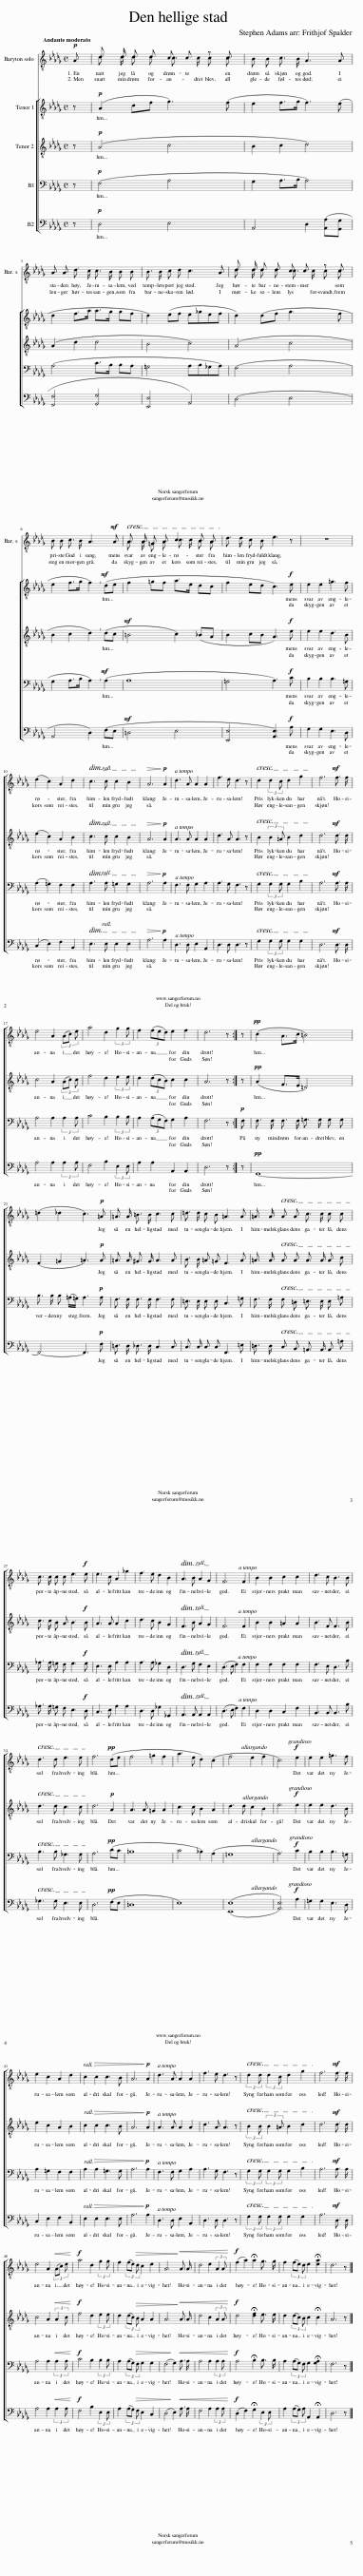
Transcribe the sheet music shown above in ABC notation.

X:1
%%score ( 1 2 ) [ 3 4 5 6 ]
L:1/8
Q:1/4=74
M:4/4
I:linebreak $
K:Db
V:1 treble-8
V:2 treble-8
V:3 treble-8
V:4 treble-8
V:5 bass
V:6 bass
V:1
!p! A | d3/2 d/ d d c c z c | B B c3/2 B/ A3 A |$ A A d3/2 c/ c3/2 B/ B B | B3/2 B/ c d c3 A | %5
 d3/2 d/ d d c c z c |$ B B c3/2 B/ A3!mf! A | A3/2 A/ =G A c2 B A | d3/2 d/ c B e3 z | z8 |$ %10
 z8 | z8 | z8 | z8 | z8 | %15
 z8 | z8 |$ z8 | z8 | z8 | %20
 z4 z2 z :| z | z8 |$ z8 | z8 | %25
 z8 | z8 |$ z8 | z8 | z8 | %30
 z8 | z8 | z8 | z8 |$ z8 | %35
 z8 | z8 | z8 | z8 | z8 | %40
 z8 |$ z8 | z8 | z8 | z8 | %45
 z8 | z8 | z8 |$ z8 | z8 | %50
 z8 | z8 | z8 | z8 | z8 | %55
 z4 z2 z |] %56
V:2
 x | d3/2 d/ d d c3/2 c/ c c | x8 |$ x8 | x8 | %5
 d3/2 d/ d d c3/2 c/ c c |$ x8 | A3/2 A/ =G A c3/2 c/ B A | x8 | x8 |$ %10
 x8 | x8 | x8 | x8 | x8 | %15
 x8 | x8 |$ x8 | x8 | x8 | %20
 x7 :| x | x8 |$ x8 | x8 | %25
 x8 | x8 |$ x8 | x8 | x8 | %30
 x8 | x8 | x8 | x8 |$ x8 | %35
 x8 | x8 | x8 | x8 | x8 | %40
 x8 |$ x8 | x8 | x8 | x8 | %45
 x8 | x8 | x8 |$ x8 | x8 | %50
 x8 | x8 | x8 | x8 | x8 | %55
 x7 |] %56
V:3
 z |!p! (A2 df g3) (f | e2 f>g f3) (e |$ d2 f>a a>g gf | d2) (ef e_gef | %5
 d2) (df g3 f |$ e2 f>g !breath!f2)!mf! (de | f2 =gf a>e dc | f2 ed c3)!f! e | e2 e2 =g3 f |$ %10
 (e2 c2) A2 d2 | c3 c c2 B2 |!>(! A6!>)!!p! A2 | d3 A A2 A2 | f3 e d3 z | %15
 d2 (3:2:2d2 c d2 g2 | f6!mf! f3/2 f/ |$ e4 A2 (3(Ac) e | a4 d2 (3:2:2g2 g | f2 (3(fed) e2 f2 | %20
 d6 z :| z |!pp! (c2 A>c =B4) |$ (=d2 _d2 c3)!p! =A | =A3/2 A/ =B3/2 B/ c3 c | %25
 =d3/2 d/ c B =A3 A | =A3/2 A/ A A c3/2 c/ c c |$ c3/2 c/ c c e3!f! e | e3 c A2 _g2 | f3 e d2 B2 | %30
 A3 B A2 G2 | F6 F2 | B2 B2 c2 c2 | d3 c B3 B |$ d3 d e3 e | %35
 f6!pp! (de | f4 =g2 f2 | a3 e d2) (c2 | f4 e2 f2 | c6)!f! e2 | %40
 e2 e2 =g3 f |$ e2 c2 A2 d2 | c2!>(! c2 c3 B | A6!>)!!p! A2 | d3 A A2 A2 | %45
 f3 e d3 z | (3:2:2d2 d (3:2:2d2 c d2 g2 | f6!mf! f3/2 f/ |$ e4 A2!<(! (3(Ac) e!<)! |!f! a4 d2 (3:2:2g2 g | %50
 f2 (3(fe)!>(! d c2 e2 | A6!>)!!<(! A3/2 A/ | d4 e2 (3:2:2A2 A!<)! |!f! (f2 a2) !fermata!a2 g3/2 g/ | f2 (3(fe) d e2 !fermata![ea]2 | %55
 d6 z |] %56
V:4
 z |!p! (A4 c4 | B2 c2 d4) |$ (A2 d2 d4 | B4 c4) | %5
 (A4 c4 |$ B2 c2 !breath!d2) (dc |!mf! =B4 c2) (_BA | B2 cB A3)!f! e | e2 e2 d3 B |$ %10
 (e2 c2) A2 B2 | c3 c c2 B2 |!>(! A6!>)!!p! A2 | A3 A A2 A2 | d3 A A3 z | %15
 B2 (3:2:2B2 =A B2 d2 | d6!mf! d3/2 d/ |$ c4 A2 (3(Ac) c | f4 d2 (3:2:2e2 e | d2 (3(dcB) c2 c2 | %20
 A6 z :| z |!pp! (A2 F>E =D4) |$ (F2 =G2 =A3)!p! A | =A3/2 A/ ^G3/2 G/ A3 A | %25
 B3/2 B/ =A =G F3 A | =A3/2 A/ A A A3/2 A/ A c |$ c3/2 c/ B A B3!f! B | A3 A A2 c2 | d3 c B2 G2 | %30
 F3 B A2 G2 | F6 F2 | B2 B2 =A2 A2 | B3 F F3 B |$ d3 d c3 c | %35
 d6!p! A2 | A3 A =G2 A2 | c3 c B2 A2 | d3 d c2 B2 | e6!f! e2 | %40
 e2 e2 d3 B |$ e2 c2 A2 B2 | c2!>(! c2 c3 B | A6!>)!!p! A2 | A3 A A2 A2 | %45
 d3 A A3 z | (3:2:2B2 B (3:2:2B2 =A B2 d2 | d6!mf! d3/2 d/ |$ c4 A2!<(! (3:2:2A2 c!<)! |!f! f4 d2 (3:2:2e2 e | %50
 d2 (3(dc)!>(! B A2 A2 | A6!>)!!<(! A3/2 A/ | d4 c2 (3:2:2A2 A!<)! |!f! d4 !fermata![df]2 e3/2 e/ | d2 (3(dc) B c2 !fermata!c2 | %55
 A6 z |] %56
V:5
 z |!p! (F,4 A,4 | G,2 A,>B, A,4) |$ (A,4 C>B, B,A, | =G,4 A,B,_G,A,) | %5
 (F,4 A,4 |$ G,2 A,>B, !breath!A,2)!mf! (A,2 | A,8 | =G,4 A,3)!f! C | B,2 B,2 B,3 =G, |$ %10
 (A,2 =G,2) F,2 F,2 | A,3 A, =G,2 G,2 |!>(! A,6!>)!!p! A,2 | F,3 F, G,2 A,2 | A,3 G, F,3 z | %15
 G,2 (3:2:2G,2 G, G,2 B,2 | A,6!mf! A,3/2 A,/ |$ A,4 A,2 (3:2:2A,2 A, | C4 B,2 (3:2:2B,2 B, | A,2 (3(A,G,F,) G,2 A,2 | %20
 F,6 z :|!p! F, | F,3/2 F,/ F,3/2 F,/ =G,3/2 G,/ G, G, |$ B,3/2 B,/ B, (=A,/=G,/) A,3!p! A, | F,3/2 F,/ F,3/2 F,/ F,3 F, | %25
 =E,3/2 E,/ E, E, C,3 =G, | F,3/2 F,/ F, =D, =E,3/2 E,/ E, =A, |$ _A,3/2 A,/ =G, F, G,3!f! G, | E,3 E, A,2 A,2 | A,3 A, _G,2 D,2 | %30
 D,3 G, F,2 E,2 | (D,3 E, F,2) F,2 | F,2 F,2 F,2 F,2 | F,3 E, D,3 B, |$ B,3 B, _G,3 G, | %35
 A,6!pp! (DC | =B,8 | C4 _B,2) (A,2 | =G,8 | A,6)!f! C2 | %40
 B,2 B,2 B,3 =G, |$ A,2 =G,2 F,2 F,2 | A,2!>(! A,2 =G,3 G, | A,6!>)!!p! A,2 | F,3 F, G,2 A,2 | %45
 A,3 G, F,3 z | (3:2:2G,2 G, (3:2:2G,2 G, G,2 B,2 | A,6!mf! A,3/2 A,/ |$ A,4 A,2!<(! (3:2:2A,2 A,!<)! |!f! C4 B,2 (3:2:2B,2 B, | %50
 A,2 (3(A,G,)!>(! F, G,2 G,2 | (F,4!>)! G,2)!<(! A,3/2 A,/ | A,4 A,2 (3:2:2A,2 A,!<)! |!f! A,4 !fermata!B,2 B,3/2 B,/ | A,2 (3(A,G,) F, G,2 !fermata![G,A,]2 | %55
 F,6 z |] %56
V:6
 z |!p! D,4 E,4 | A,,4 D,2 ([A,,A,][G,,G,] |$ [F,,F,]4 [G,,G,]4 | [E,,E,]4 A,,4) | %5
 (D,4 E,4 |$ A,,4 D,2) (F,E, |!mf! =D,4 E,4 | [E,,E,]4 [A,,E,]3)!f! A, | G,2 G,2 E,3 D, |$ %10
 (C,2 E,2) F,2 B,,2 | E,3 E, E,2 E,2 |!>(! A,6!>)!!p! A,2 | D,3 D, E,2 A,,2 | D,3 D, D,3 z | %15
 G,2 (3:2:2G,2 G, G,2 G,2 | D,6!mf! D,3/2 D,/ |$ A,4 A,2 (3:2:2A,2 A, | F,4 B,2 (3:2:2E,2 E, | A,2 A,2 A,,2 A,,2 | %20
 D,6 z :| z |!pp! F,,8- |$ F,,4- F,,3!p! F, | =D,3/2 D,/ _D,3/2 D,/ C,3 C, | %25
 C,3/2 C,/ C, C, F,,3 =E, | =D,3/2 D,/ C, B,, =A,,3/2 A,,/ A,, =A, |$ _A,3/2 A,/ =G, F, E,3!f! D, | C,3 E, A,2 A,2 | D,3 D, _G,2 _G,,2 | %30
 A,,3 A,, A,,2 A,,2 | (D,3 E, F,2) F,2 | D,2 D,2 C,2 F,2 | B,,3 B,, B,,3 B, |$ _G,3 G, E,3 E, | %35
 D,6!pp! (F,E, | =D,8 | E,8) | (([E,,E,]8 | [A,,E,]6))!f! A,2 | %40
 =G,2 G,2 E,3 D, |$ C,2 E,2 F,2 B,,2 | E,2!>(! E,2 E,3 E, | A,6!>)!!p! A,2 | D,3 D, E,2 A,,2 | %45
 D,3 D, D,3 z | (3:2:2G,2 G, (3:2:2G,2 G, G,2 G,2 | A,6!mf! D,3/2 D,/ |$ A,4 A,2!<(! (3:2:2A,2 A,!<)! |!f! F,4 B,2 (3:2:2E,2 E, | %50
 A,2 (3(A,G,)!>(! F, E,2 C,2 | (D,4!>)! E,2)!<(! A,3/2 A,/ | F,4 A,2 (3:2:2A,2 A,!<)! |!f! (D,2 F,2) !fermata!G,2 (3:2:2E,2 E, | A,2 (3(A,G,) A, A,,2 !fermata!A,,2 | %55
 D,6 z |] %56
